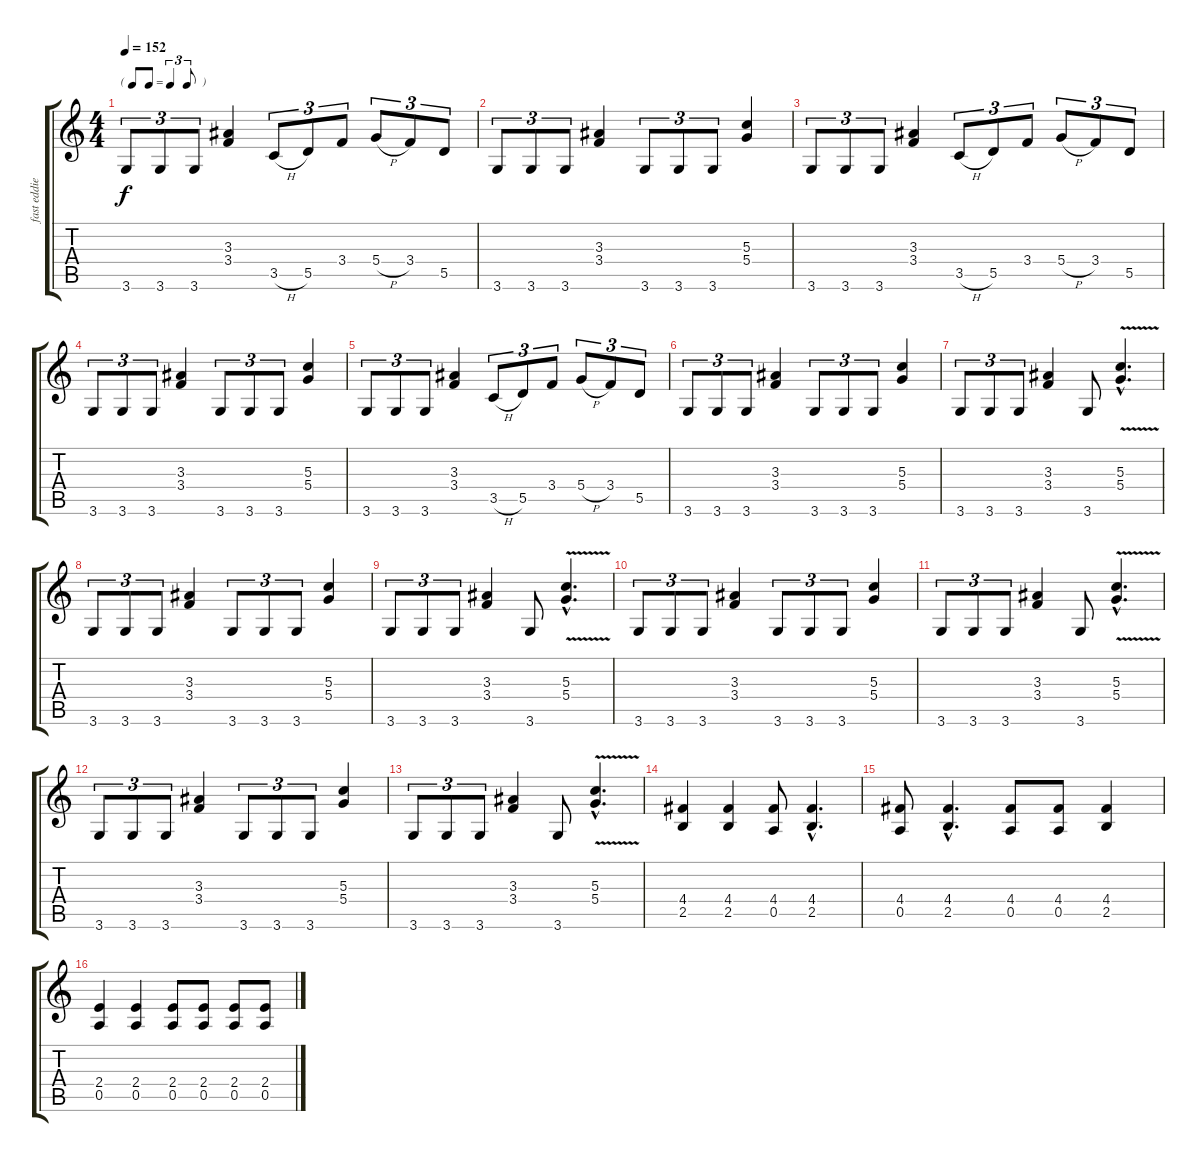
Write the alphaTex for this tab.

\track ("fast eddie" "fast eddie") {instrument distortionguitar}
\staff {score tabs}
\tuning (E4 B3 G3 D3 A2 E2) {hide}
\ts (4 4)
\tf triplet8th
\tempo 152
\clef g2
\ks c
3.6.8{tu (3 2) dy f} 3.6.8{tu (3 2)} 3.6.8{tu (3 2)} (3.3 3.4).4 3.5{h}.8{tu (3 2)} 5.5.8{tu (3 2)} 3.4.8{tu (3 2)} 5.4{h}.8{tu (3 2)} 3.4.8{tu (3 2)} 5.5.8{tu (3 2)} |
3.6.8{tu (3 2)} 3.6.8{tu (3 2)} 3.6.8{tu (3 2)} (3.3 3.4).4 3.6.8{tu (3 2)} 3.6.8{tu (3 2)} 3.6.8{tu (3 2)} (5.3 5.4).4 |
3.6.8{tu (3 2)} 3.6.8{tu (3 2)} 3.6.8{tu (3 2)} (3.3 3.4).4 3.5{h}.8{tu (3 2)} 5.5.8{tu (3 2)} 3.4.8{tu (3 2)} 5.4{h}.8{tu (3 2)} 3.4.8{tu (3 2)} 5.5.8{tu (3 2)} |
3.6.8{tu (3 2)} 3.6.8{tu (3 2)} 3.6.8{tu (3 2)} (3.3 3.4).4 3.6.8{tu (3 2)} 3.6.8{tu (3 2)} 3.6.8{tu (3 2)} (5.3 5.4).4 |
3.6.8{tu (3 2)} 3.6.8{tu (3 2)} 3.6.8{tu (3 2)} (3.3 3.4).4 3.5{h}.8{tu (3 2)} 5.5.8{tu (3 2)} 3.4.8{tu (3 2)} 5.4{h}.8{tu (3 2)} 3.4.8{tu (3 2)} 5.5.8{tu (3 2)} |
3.6.8{tu (3 2)} 3.6.8{tu (3 2)} 3.6.8{tu (3 2)} (3.3 3.4).4 3.6.8{tu (3 2)} 3.6.8{tu (3 2)} 3.6.8{tu (3 2)} (5.3 5.4).4 |
3.6.8{tu (3 2)} 3.6.8{tu (3 2)} 3.6.8{tu (3 2)} (3.3 3.4).4 3.6.8 (5.3{v hac} 5.4{v hac}).4{d} |
3.6.8{tu (3 2)} 3.6.8{tu (3 2)} 3.6.8{tu (3 2)} (3.3 3.4).4 3.6.8{tu (3 2)} 3.6.8{tu (3 2)} 3.6.8{tu (3 2)} (5.3 5.4).4 |
3.6.8{tu (3 2)} 3.6.8{tu (3 2)} 3.6.8{tu (3 2)} (3.3 3.4).4 3.6.8 (5.3{v hac} 5.4{v hac}).4{d} |
3.6.8{tu (3 2)} 3.6.8{tu (3 2)} 3.6.8{tu (3 2)} (3.3 3.4).4 3.6.8{tu (3 2)} 3.6.8{tu (3 2)} 3.6.8{tu (3 2)} (5.3 5.4).4 |
3.6.8{tu (3 2)} 3.6.8{tu (3 2)} 3.6.8{tu (3 2)} (3.3 3.4).4 3.6.8 (5.3{v hac} 5.4{v hac}).4{d} |
3.6.8{tu (3 2)} 3.6.8{tu (3 2)} 3.6.8{tu (3 2)} (3.3 3.4).4 3.6.8{tu (3 2)} 3.6.8{tu (3 2)} 3.6.8{tu (3 2)} (5.3 5.4).4 |
3.6.8{tu (3 2)} 3.6.8{tu (3 2)} 3.6.8{tu (3 2)} (3.3 3.4).4 3.6.8 (5.3{v hac} 5.4{v hac}).4{d} |
(4.4 2.5).4 (4.4 2.5).4 (4.4 0.5).8 (4.4{hac} 2.5{hac}).4{d} |
(4.4 0.5).8 (4.4{hac} 2.5{hac}).4{d} (4.4 0.5).8 (4.4 0.5).8 (4.4 2.5).4 |
(2.4 0.5).4 (2.4 0.5).4 (2.4 0.5).8 (2.4 0.5).8 (2.4 0.5).8 (2.4 0.5).8
